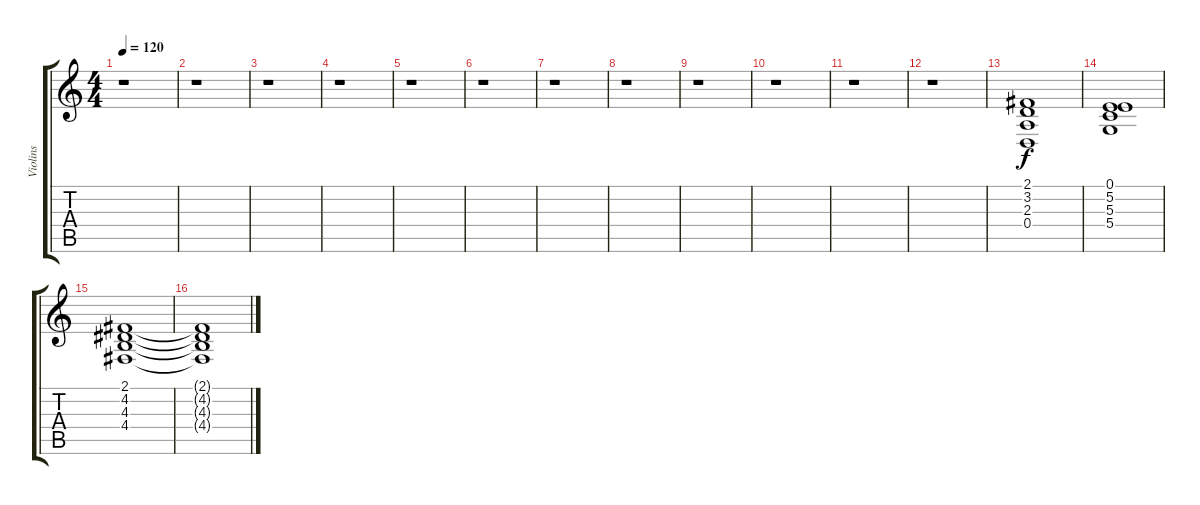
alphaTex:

\track ("Violins" "Violins") {instrument synthstrings1}
\staff {score tabs}
\tuning (E4 B3 G3 D3 A2 E2) {hide}
\ts (4 4)
\tempo 120
\clef g2
\ks c
r.1{dy f} |
r.1 |
r.1 |
r.1 |
r.1 |
r.1 |
r.1 |
r.1 |
r.1 |
r.1 |
r.1 |
r.1 |
(2.1 3.2 2.3 0.4).1 |
(0.1 5.2 5.3 5.4).1 |
(2.1 4.2 4.3 4.4).1 |
(2.1{t} 4.2{t} 4.3{t} 4.4{t}).1
